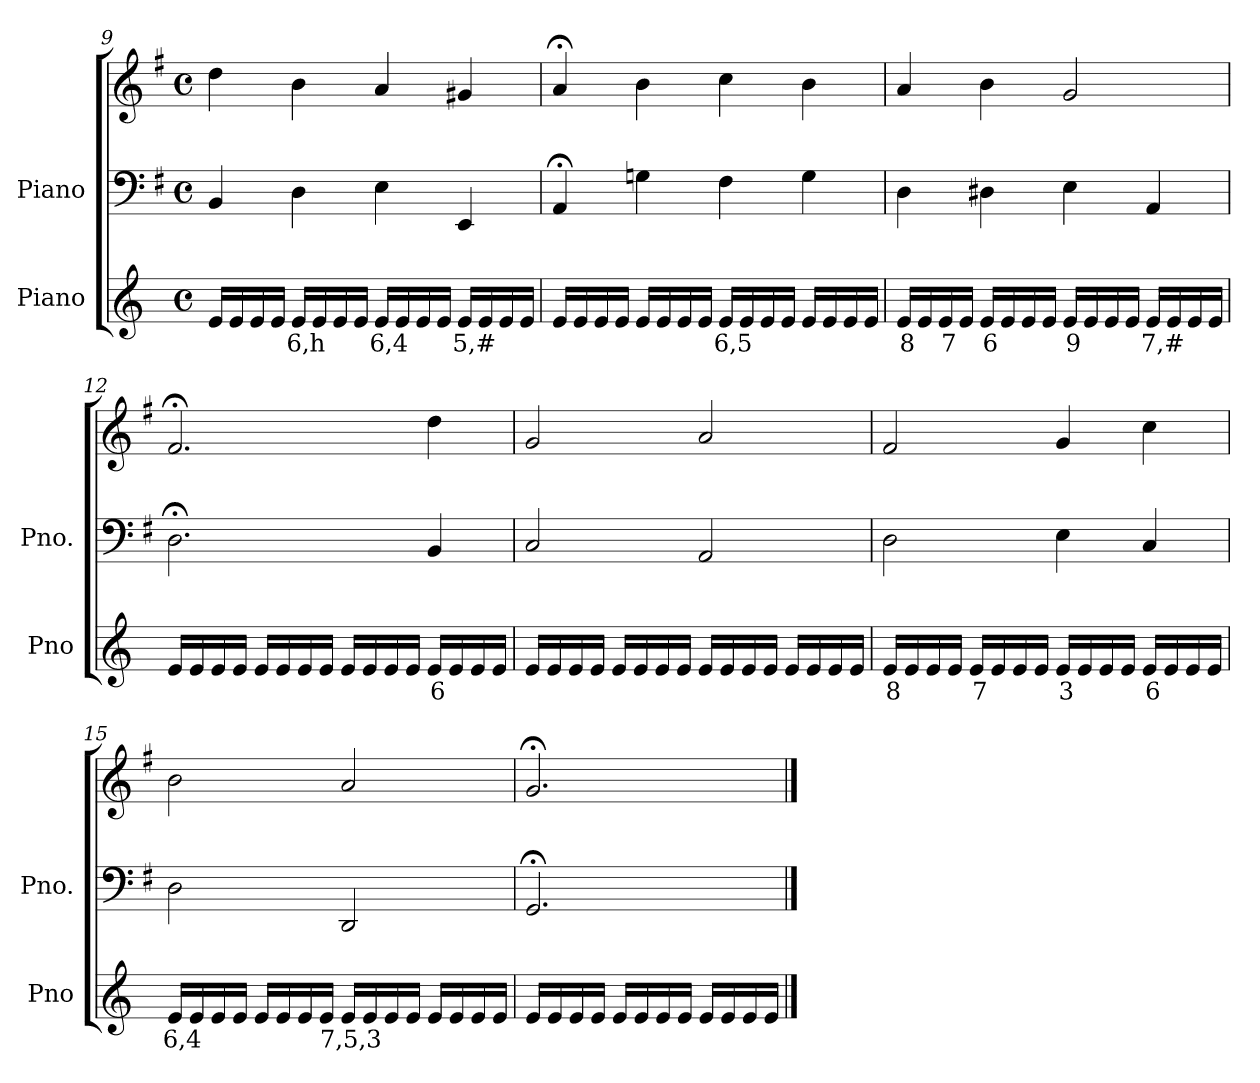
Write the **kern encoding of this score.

**kern	**text	**kern	**kern
*part2	*part2	*part1	*part1
*staff3	*staff3	*staff2	*staff1
*I"Piano	*	*I"Piano	*
*I'Pno	*	*I'Pno.	*
*clefG2	*	*clefF4	*clefG2
*k[]	*	*k[f#]	*k[f#]
*M4/4	*	*M4/4	*M4/4
*met(c)	*	*met(c)	*met(c)
=9	=9	=9	=9
16e/LL	.	4BB/	4dd\
16e/	.	.	.
16e/	.	.	.
16e/JJ	.	.	.
!	!LO:LY:b	!	!
16e/LL	6,h	4D\	4b\
16e/	.	.	.
16e/	.	.	.
16e/JJ	.	.	.
!	!LO:LY:b	!	!
16e/LL	6,4	4E\	4a/
16e/	.	.	.
16e/	.	.	.
16e/JJ	.	.	.
!	!LO:LY:b	!	!
16e/LL	5,#	4EE/	4g#X/
16e/	.	.	.
16e/	.	.	.
16e/JJ	.	.	.
=10	=10	=10	=10
16e/LL	.	4AA;</	4a;</
16e/	.	.	.
16e/	.	.	.
16e/JJ	.	.	.
16e/LL	.	4Gn\	4b\
16e/	.	.	.
16e/	.	.	.
16e/JJ	.	.	.
!	!LO:LY:b	!	!
16e/LL	6,5	4F#\	4cc\
16e/	.	.	.
16e/	.	.	.
16e/JJ	.	.	.
16e/LL	.	4G\	4b\
16e/	.	.	.
16e/	.	.	.
16e/JJ	.	.	.
=11	=11	=11	=11
!	!LO:LY:b	!	!
16e/LL	8	4D\	4a/
16e/	.	.	.
!	!LO:LY:b	!	!
16e/	7	.	.
16e/JJ	.	.	.
!	!LO:LY:b	!	!
16e/LL	6	4D#X\	4b\
16e/	.	.	.
16e/	.	.	.
16e/JJ	.	.	.
!	!LO:LY:b	!	!
16e/LL	9	4E\	2g/
16e/	.	.	.
16e/	.	.	.
16e/JJ	.	.	.
!	!LO:LY:b	!	!
16e/LL	7,#	4AA/	.
16e/	.	.	.
16e/	.	.	.
16e/JJ	.	.	.
=12	=12	=12	=12
16e/LL	.	2.D;<\	2.f#;</
16e/	.	.	.
16e/	.	.	.
16e/JJ	.	.	.
16e/LL	.	.	.
16e/	.	.	.
16e/	.	.	.
16e/JJ	.	.	.
16e/LL	.	.	.
16e/	.	.	.
16e/	.	.	.
16e/JJ	.	.	.
!	!LO:LY:b	!	!
16e/LL	6	4BB/	4dd\
16e/	.	.	.
16e/	.	.	.
16e/JJ	.	.	.
=13	=13	=13	=13
16e/LL	.	2C/	2g/
16e/	.	.	.
16e/	.	.	.
16e/JJ	.	.	.
16e/LL	.	.	.
16e/	.	.	.
16e/	.	.	.
16e/JJ	.	.	.
16e/LL	.	2AA/	2a/
16e/	.	.	.
16e/	.	.	.
16e/JJ	.	.	.
16e/LL	.	.	.
16e/	.	.	.
16e/	.	.	.
16e/JJ	.	.	.
=14	=14	=14	=14
!	!LO:LY:b	!	!
16e/LL	8	2D\	2f#/
16e/	.	.	.
16e/	.	.	.
16e/JJ	.	.	.
!	!LO:LY:b	!	!
16e/LL	7	.	.
16e/	.	.	.
16e/	.	.	.
16e/JJ	.	.	.
!	!LO:LY:b	!	!
16e/LL	3	4E\	4g/
16e/	.	.	.
16e/	.	.	.
16e/JJ	.	.	.
!	!LO:LY:b	!	!
16e/LL	6	4C/	4cc\
16e/	.	.	.
16e/	.	.	.
16e/JJ	.	.	.
=15	=15	=15	=15
!	!LO:LY:b	!	!
16e/LL	6,4	2D\	2b\
16e/	.	.	.
16e/	.	.	.
16e/JJ	.	.	.
16e/LL	.	.	.
16e/	.	.	.
16e/	.	.	.
16e/JJ	.	.	.
!	!LO:LY:b	!	!
16e/LL	7,5,3	2DD/	2a/
16e/	.	.	.
16e/	.	.	.
16e/JJ	.	.	.
16e/LL	.	.	.
16e/	.	.	.
16e/	.	.	.
16e/JJ	.	.	.
=16	=16	=16	=16
16e/LL	.	2.GG;</	2.g;</
16e/	.	.	.
16e/	.	.	.
16e/JJ	.	.	.
16e/LL	.	.	.
16e/	.	.	.
16e/	.	.	.
16e/JJ	.	.	.
16e/LL	.	.	.
16e/	.	.	.
16e/	.	.	.
16e/JJ	.	.	.
==	==	==	==
*-	*-	*-	*-
